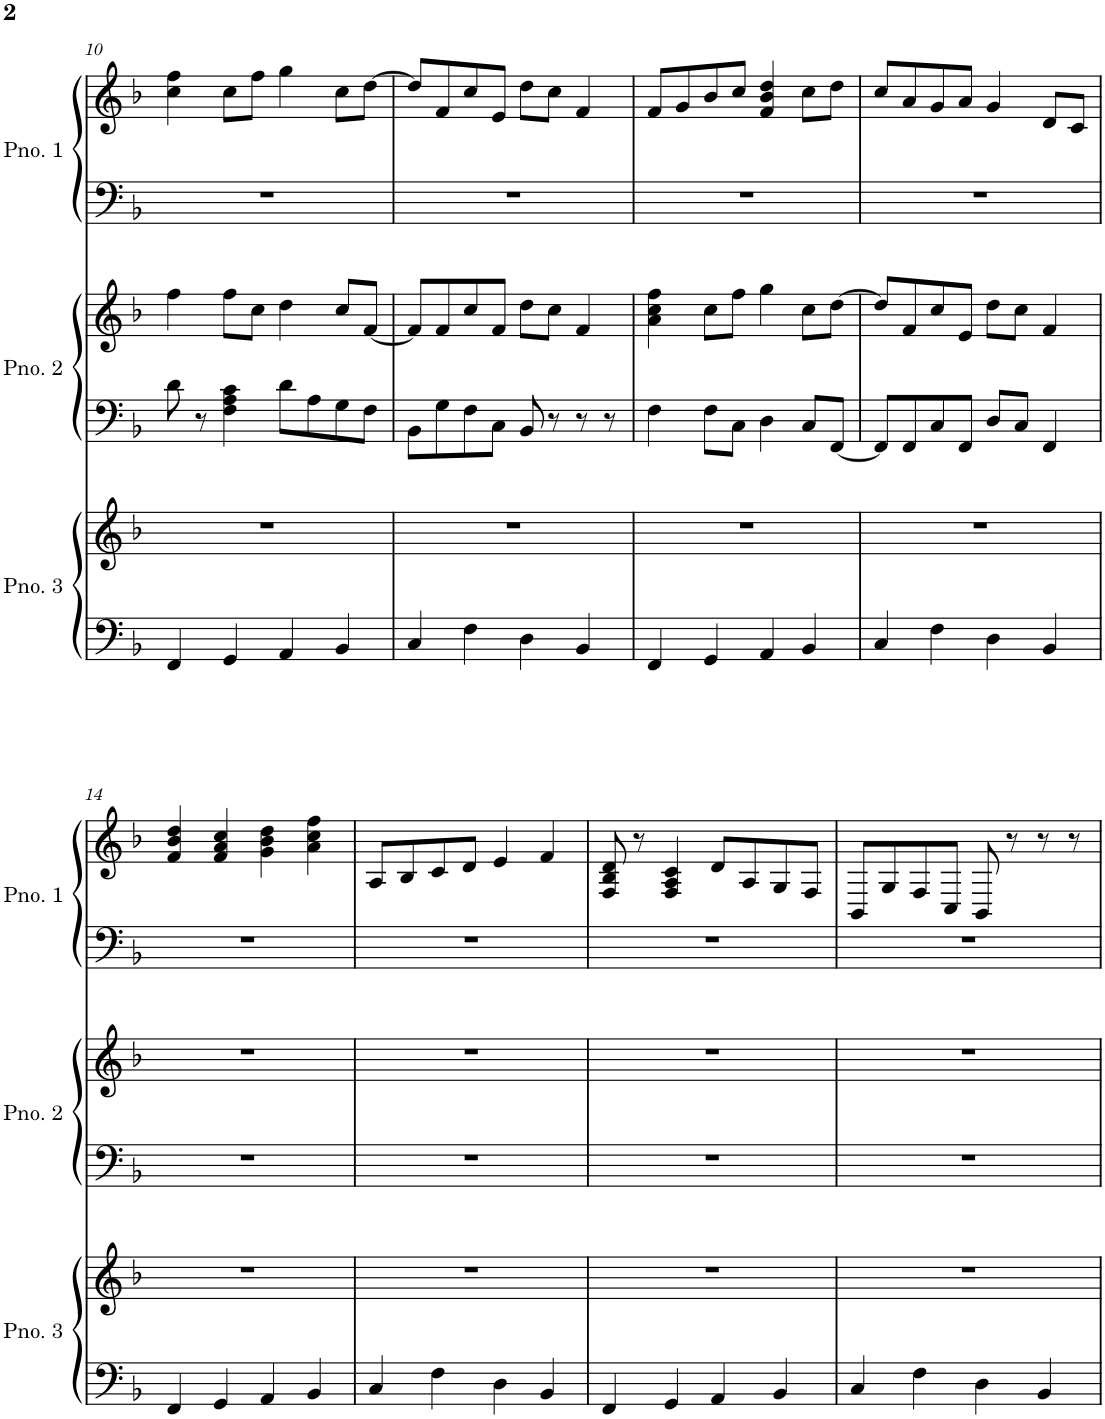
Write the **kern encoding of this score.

**kern	**kern	**kern	**kern	**kern	**kern
*part3	*part3	*part2	*part2	*part1	*part1
*staff6	*staff5	*staff4	*staff3	*staff2	*staff1
*I"Piano 3	*	*I"Piano 2	*	*I"Piano 1	*
*I'Pno. 3	*	*I'Pno. 2	*	*I'Pno. 1	*
!!LO:PB:g=z
*clefF4	*clefG2	*clefF4	*clefG2	*clefF4	*clefG2
*k[b-]	*k[b-]	*k[b-]	*k[b-]	*k[b-]	*k[b-]
*M4/4	*M4/4	*M4/4	*M4/4	*M4/4	*M4/4
=10	=10	=10	=10	=10	=10
4FF/	1r	8d\	4ff\	1r	4cc\ 4ff\
.	.	8r	.	.	.
4GG/	.	4F\ 4A\ 4c\	8ff\L	.	8cc\L
.	.	.	8cc\J	.	8ff\J
4AA/	.	8d\L	4dd\	.	4gg\
.	.	8A\	.	.	.
4BB-/	.	8G\	8cc/L	.	8cc\L
.	.	8F\J	[8f/J	.	[8dd\J
=11	=11	=11	=11	=11	=11
4C/	1r	8BB-\L	8f/L]	1r	8dd/L]
.	.	8G\	8f/	.	8f/
4F\	.	8F\	8cc/	.	8cc/
.	.	8C\J	8f/J	.	8e/J
4D\	.	8BB-/	8dd\L	.	8dd\L
.	.	8r	8cc\J	.	8cc\J
4BB-/	.	8r	4f/	.	4f/
.	.	8r	.	.	.
=12	=12	=12	=12	=12	=12
4FF/	1r	4F\	4a\ 4cc\ 4ff\	1r	8f/L
.	.	.	.	.	8g/
4GG/	.	8F\L	8cc\L	.	8b-/
.	.	8C\J	8ff\J	.	8cc/J
4AA/	.	4D\	4gg\	.	4f/ 4b-/ 4dd/
4BB-/	.	8C/L	8cc\L	.	8cc\L
.	.	[8FF/J	[8dd\J	.	8dd\J
=13	=13	=13	=13	=13	=13
4C/	1r	8FF/L]	8dd/L]	1r	8cc/L
.	.	8FF/	8f/	.	8a/
4F\	.	8C/	8cc/	.	8g/
.	.	8FF/J	8e/J	.	8a/J
4D\	.	8D/L	8dd\L	.	4g/
.	.	8C/J	8cc\J	.	.
4BB-/	.	4FF/	4f/	.	8d/L
.	.	.	.	.	8c/J
!!LO:LB:g=z
=14	=14	=14	=14	=14	=14
4FF/	1r	1r	1r	1r	4f/ 4b-/ 4dd/
4GG/	.	.	.	.	4f/ 4a/ 4cc/
4AA/	.	.	.	.	4g\ 4b-\ 4dd\
4BB-/	.	.	.	.	4a\ 4cc\ 4ff\
=15	=15	=15	=15	=15	=15
4C/	1r	1r	1r	1r	8A/L
.	.	.	.	.	8B-/
4F\	.	.	.	.	8c/
.	.	.	.	.	8d/J
4D\	.	.	.	.	4e/
4BB-/	.	.	.	.	4f/
=16	=16	=16	=16	=16	=16
4FF/	1r	1r	1r	1r	8F/ 8B-/ 8d/
.	.	.	.	.	8r
4GG/	.	.	.	.	4F/ 4A/ 4c/
4AA/	.	.	.	.	8d/L
.	.	.	.	.	8A/
4BB-/	.	.	.	.	8G/
.	.	.	.	.	8F/J
=17	=17	=17	=17	=17	=17
4C/	1r	1r	1r	1r	8BB-/L
.	.	.	.	.	8G/
4F\	.	.	.	.	8F/
.	.	.	.	.	8C/J
4D\	.	.	.	.	8BB-/
.	.	.	.	.	8r
4BB-/	.	.	.	.	8r
.	.	.	.	.	8r
=	=	=	=	=	=
*-	*-	*-	*-	*-	*-
